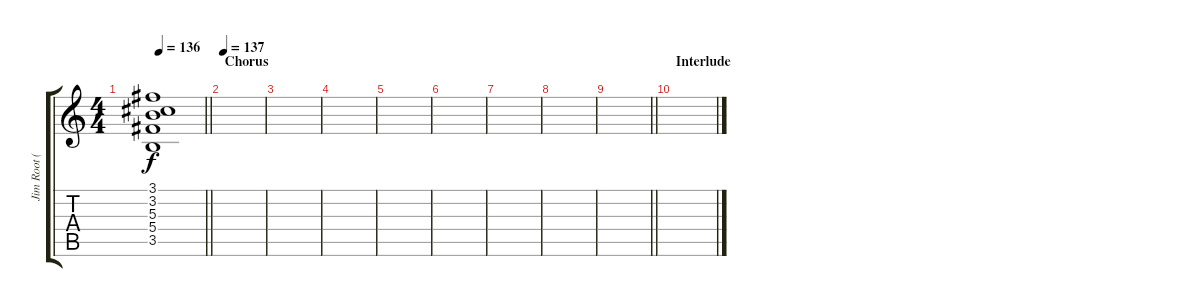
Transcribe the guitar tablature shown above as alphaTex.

\track ("Jim Root (Clean)" "Jim Root (") {instrument electricguitarclean}
\staff {score tabs}
\tuning (Eb4 Bb3 Gb3 Db3 Ab2 Eb2) {hide}
\ts (4 4)
\tempo 136
\clef g2
\barLineRight lightlight
\ks c
(3.1{t} 3.2{t} 5.3{t} 5.4{t} 3.5{t}).1{dy f} |
\section ("" "Chorus")
\tempo 137
|
|
|
|
|
|
|
\barLineRight lightlight
|
\section ("" "Interlude")
